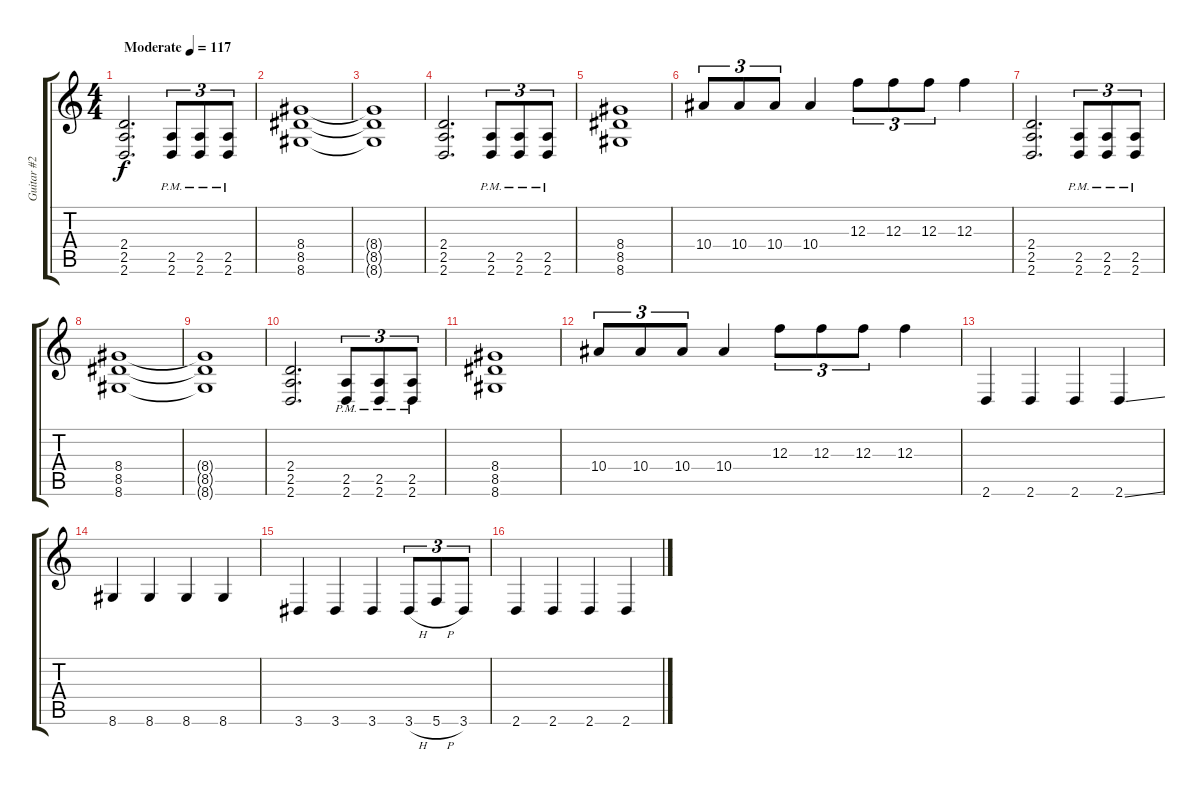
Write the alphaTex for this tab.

\track ("Guitar #2" "Guitar #2") {instrument distortionguitar}
\staff {score tabs}
\tuning (D4 A3 F3 C3 G2 C2) {hide}
\ts (4 4)
\tempo (117 "Moderate")
\clef g2
\ks c
(2.4 2.5 2.6).2{d dy f instrument distortionguitar} (2.5{pm} 2.6{pm}).8{tu (3 2)} (2.5{pm} 2.6{pm}).8{tu (3 2)} (2.5{pm} 2.6{pm}).8{tu (3 2)} |
(8.4 8.5 8.6).1 |
(8.4{t} 8.5{t} 8.6{t}).1 |
(2.4 2.5 2.6).2{d} (2.5{pm} 2.6{pm}).8{tu (3 2)} (2.5{pm} 2.6{pm}).8{tu (3 2)} (2.5{pm} 2.6{pm}).8{tu (3 2)} |
(8.4 8.5 8.6).1 |
10.4.8{tu (3 2)} 10.4.8{tu (3 2)} 10.4.8{tu (3 2)} 10.4.4 12.3.8{tu (3 2)} 12.3.8{tu (3 2)} 12.3.8{tu (3 2)} 12.3.4 |
(2.4 2.5 2.6).2{d} (2.5{pm} 2.6{pm}).8{tu (3 2)} (2.5{pm} 2.6{pm}).8{tu (3 2)} (2.5{pm} 2.6{pm}).8{tu (3 2)} |
(8.4 8.5 8.6).1 |
(8.4{t} 8.5{t} 8.6{t}).1 |
(2.4 2.5 2.6).2{d} (2.5{pm} 2.6{pm}).8{tu (3 2)} (2.5{pm} 2.6{pm}).8{tu (3 2)} (2.5{pm} 2.6{pm}).8{tu (3 2)} |
(8.4 8.5 8.6).1 |
10.4.8{tu (3 2)} 10.4.8{tu (3 2)} 10.4.8{tu (3 2)} 10.4.4 12.3.8{tu (3 2)} 12.3.8{tu (3 2)} 12.3.8{tu (3 2)} 12.3.4 |
2.6.4 2.6.4 2.6.4 2.6{ss}.4 |
8.6.4 8.6.4 8.6.4 8.6.4 |
3.6.4 3.6.4 3.6.4 3.6{h}.8{tu (3 2)} 5.6{h}.8{tu (3 2)} 3.6.8{tu (3 2)} |
2.6.4 2.6.4 2.6.4 2.6{ss}.4
